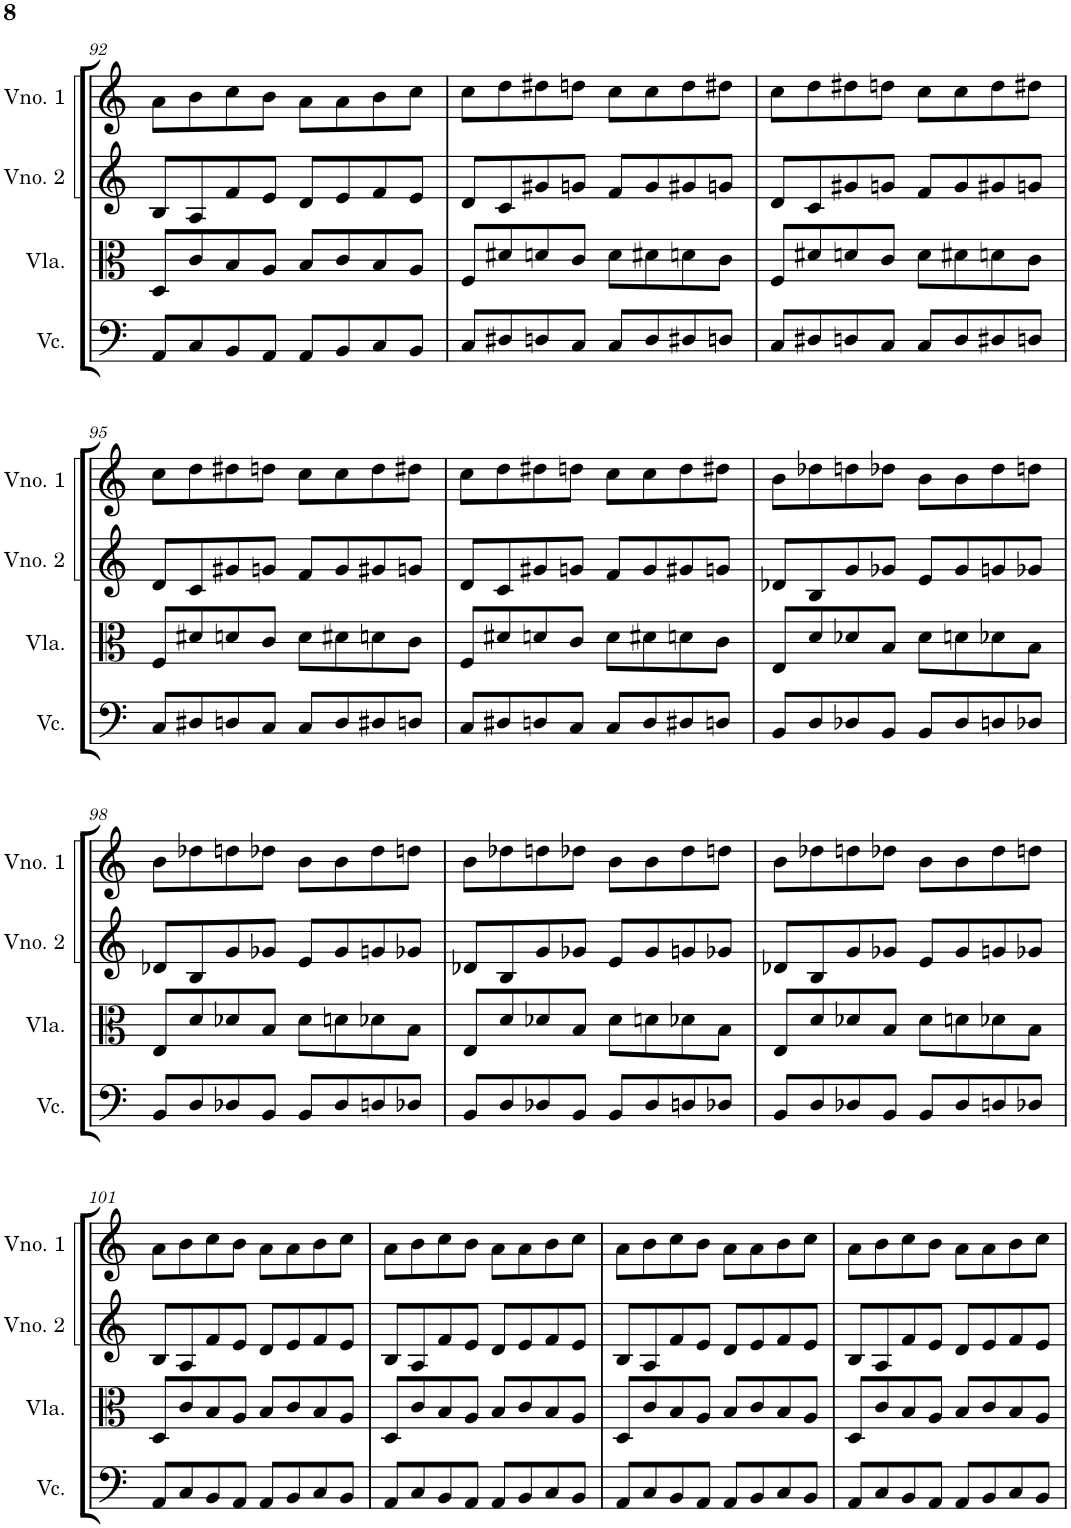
**kern	**kern	**kern	**kern
*part4	*part3	*part2	*part1
*staff4	*staff3	*staff2	*staff1
*I"Violoncelo	*I"Viola	*I"Violino 2	*I"Violino 1
*I'Vc.	*I'Vla.	*I'Vno. 2	*I'Vno. 1
!!LO:PB:g=z
*clefF4	*clefC3	*clefG2	*clefG2
*k[]	*k[]	*k[]	*k[]
*M4/4	*M4/4	*M4/4	*M4/4
=92	=92	=92	=92
8AA/L	8D/L	8B/L	8a\L
8C/	8c/	8A/	8b\
8BB/	8B/	8f/	8cc\
8AA/J	8A/J	8e/J	8b\J
8AA/L	8B/L	8d/L	8a\L
8BB/	8c/	8e/	8a\
8C/	8B/	8f/	8b\
8BB/J	8A/J	8e/J	8cc\J
=93	=93	=93	=93
8C/L	8F/L	8d/L	8cc\L
8D#X/	8d#X/	8c/	8dd\
8Dn/	8dn/	8g#X/	8dd#X\
8C/J	8c/J	8gn/J	8ddn\J
8C/L	8d\L	8f/L	8cc\L
8D/	8d#X\	8g/	8cc\
8D#X/	8dn\	8g#X/	8dd\
8Dn/J	8c\J	8gn/J	8dd#X\J
=94	=94	=94	=94
8C/L	8F/L	8d/L	8cc\L
8D#X/	8d#X/	8c/	8dd\
8Dn/	8dn/	8g#X/	8dd#X\
8C/J	8c/J	8gn/J	8ddn\J
8C/L	8d\L	8f/L	8cc\L
8D/	8d#X\	8g/	8cc\
8D#X/	8dn\	8g#X/	8dd\
8Dn/J	8c\J	8gn/J	8dd#X\J
!!LO:LB:g=z
=95	=95	=95	=95
8C/L	8F/L	8d/L	8cc\L
8D#X/	8d#X/	8c/	8dd\
8Dn/	8dn/	8g#X/	8dd#X\
8C/J	8c/J	8gn/J	8ddn\J
8C/L	8d\L	8f/L	8cc\L
8D/	8d#X\	8g/	8cc\
8D#X/	8dn\	8g#X/	8dd\
8Dn/J	8c\J	8gn/J	8dd#X\J
=96	=96	=96	=96
8C/L	8F/L	8d/L	8cc\L
8D#X/	8d#X/	8c/	8dd\
8Dn/	8dn/	8g#X/	8dd#X\
8C/J	8c/J	8gn/J	8ddn\J
8C/L	8d\L	8f/L	8cc\L
8D/	8d#X\	8g/	8cc\
8D#X/	8dn\	8g#X/	8dd\
8Dn/J	8c\J	8gn/J	8dd#X\J
=97	=97	=97	=97
8BB/L	8E/L	8d-X/L	8b\L
8D/	8d/	8B/	8dd-X\
8D-X/	8d-X/	8g/	8ddn\
8BB/J	8B/J	8g-X/J	8dd-X\J
8BB/L	8d-\L	8e/L	8b\L
8D-/	8dn\	8g-/	8b\
8Dn/	8d-X\	8gn/	8dd-\
8D-X/J	8B\J	8g-X/J	8ddn\J
!!LO:LB:g=z
=98	=98	=98	=98
8BB/L	8E/L	8d-X/L	8b\L
8D/	8d/	8B/	8dd-X\
8D-X/	8d-X/	8g/	8ddn\
8BB/J	8B/J	8g-X/J	8dd-X\J
8BB/L	8d-\L	8e/L	8b\L
8D-/	8dn\	8g-/	8b\
8Dn/	8d-X\	8gn/	8dd-\
8D-X/J	8B\J	8g-X/J	8ddn\J
=99	=99	=99	=99
8BB/L	8E/L	8d-X/L	8b\L
8D/	8d/	8B/	8dd-X\
8D-X/	8d-X/	8g/	8ddn\
8BB/J	8B/J	8g-X/J	8dd-X\J
8BB/L	8d-\L	8e/L	8b\L
8D-/	8dn\	8g-/	8b\
8Dn/	8d-X\	8gn/	8dd-\
8D-X/J	8B\J	8g-X/J	8ddn\J
=100	=100	=100	=100
8BB/L	8E/L	8d-X/L	8b\L
8D/	8d/	8B/	8dd-X\
8D-X/	8d-X/	8g/	8ddn\
8BB/J	8B/J	8g-X/J	8dd-X\J
8BB/L	8d-\L	8e/L	8b\L
8D-/	8dn\	8g-/	8b\
8Dn/	8d-X\	8gn/	8dd-\
8D-X/J	8B\J	8g-X/J	8ddn\J
!!LO:LB:g=z
=101	=101	=101	=101
8AA/L	8D/L	8B/L	8a\L
8C/	8c/	8A/	8b\
8BB/	8B/	8f/	8cc\
8AA/J	8A/J	8e/J	8b\J
8AA/L	8B/L	8d/L	8a\L
8BB/	8c/	8e/	8a\
8C/	8B/	8f/	8b\
8BB/J	8A/J	8e/J	8cc\J
=102	=102	=102	=102
8AA/L	8D/L	8B/L	8a\L
8C/	8c/	8A/	8b\
8BB/	8B/	8f/	8cc\
8AA/J	8A/J	8e/J	8b\J
8AA/L	8B/L	8d/L	8a\L
8BB/	8c/	8e/	8a\
8C/	8B/	8f/	8b\
8BB/J	8A/J	8e/J	8cc\J
=103	=103	=103	=103
8AA/L	8D/L	8B/L	8a\L
8C/	8c/	8A/	8b\
8BB/	8B/	8f/	8cc\
8AA/J	8A/J	8e/J	8b\J
8AA/L	8B/L	8d/L	8a\L
8BB/	8c/	8e/	8a\
8C/	8B/	8f/	8b\
8BB/J	8A/J	8e/J	8cc\J
=104	=104	=104	=104
8AA/L	8D/L	8B/L	8a\L
8C/	8c/	8A/	8b\
8BB/	8B/	8f/	8cc\
8AA/J	8A/J	8e/J	8b\J
8AA/L	8B/L	8d/L	8a\L
8BB/	8c/	8e/	8a\
8C/	8B/	8f/	8b\
8BB/J	8A/J	8e/J	8cc\J
=	=	=	=
*-	*-	*-	*-
